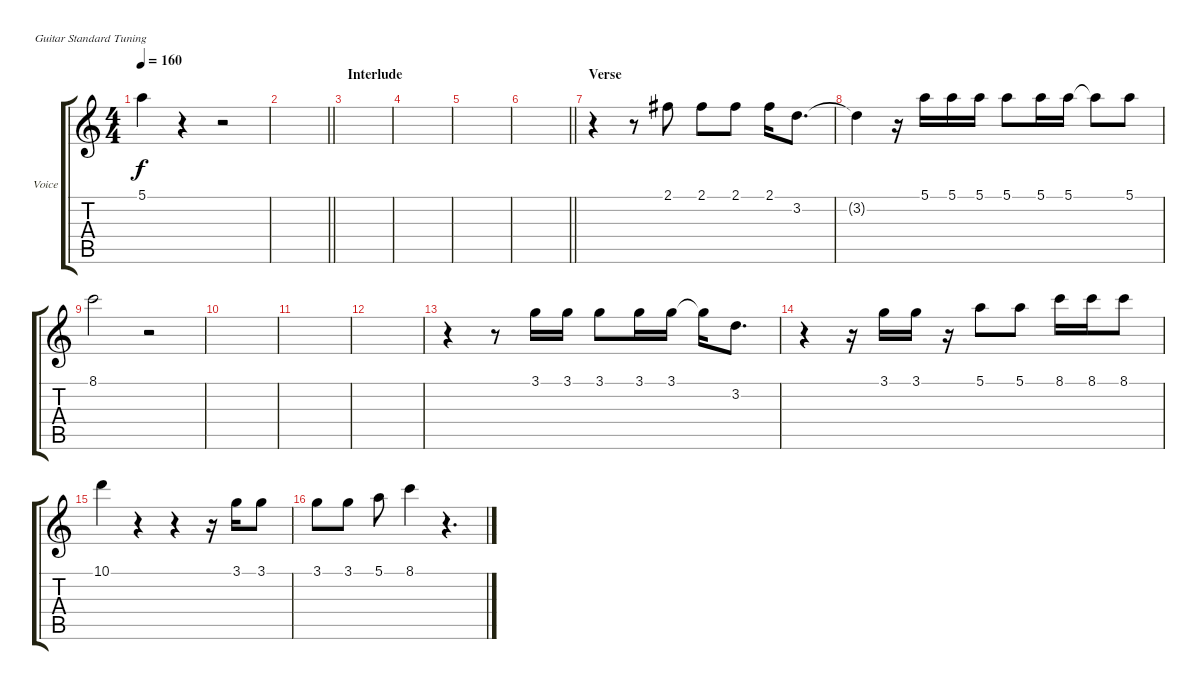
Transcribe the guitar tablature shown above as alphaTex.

\bracketExtendMode groupsimilarinstruments
\firstSystemTrackNameOrientation horizontal
\otherSystemsTrackNameOrientation horizontal
\track ("Voice" "Voice") {mute instrument lead6voice}
\staff {score tabs}
\tuning (E4 B3 G3 D3 A2 E2)
\displaytranspose 12
\ts (4 4)
\tempo 160
\clef g2
\ks c
5.1.4{dy f} r.4 r.2 |
\barLineRight lightlight
|
\section ("" "Interlude")
|
|
|
\barLineRight lightlight
|
\section ("" "Verse")
r.4 r.8 2.1.8 2.1.8 2.1.8 2.1.16 3.2.8{d} |
3.2{t}.4 r.16 5.1.16 5.1.16 5.1.16 5.1.8 5.1.16 5.1.16 5.1{t}.8 5.1.8 |
8.1.2 r.2 |
|
|
|
r.4 r.8 3.1.16 3.1.16 3.1.8 3.1.16 3.1.16 3.1{t}.16 3.2.8{d} |
r.4 r.16 3.1.16 3.1.16 r.16 5.1.8 5.1.8 8.1.16 8.1.16 8.1.8 |
10.1.4 r.4 r.4 r.16 3.1.16 3.1.8 |
3.1.8 3.1.8 5.1.8 8.1.4 r.4{d}
